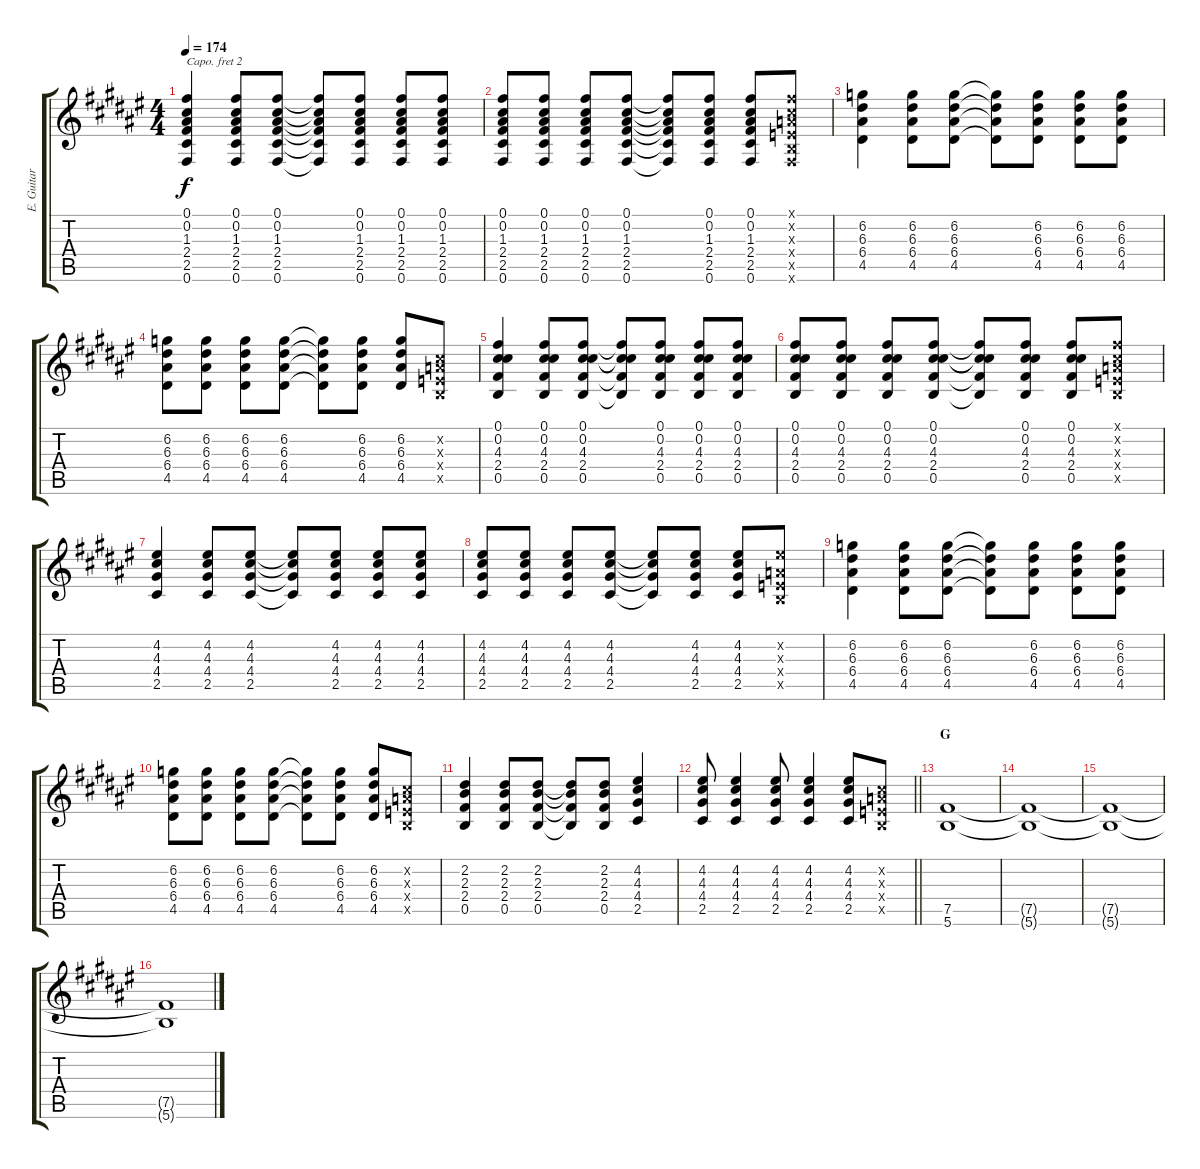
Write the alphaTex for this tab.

\track ("E. Guitar II" "E. Guitar ") {instrument overdrivenguitar}
\staff {score tabs}
\capo 2
\tuning (E4 B3 G3 D3 A2 E2) {hide}
\ts (4 4)
\tempo 174
\clef g2
\ks f#
(0.1 0.2 1.3 2.4 2.5 0.6).4{dy f} (0.1 0.2 1.3 2.4 2.5 0.6).8 (0.1 0.2 1.3 2.4 2.5 0.6).8 (0.1{t} 0.2{t} 1.3{t} 2.4{t} 2.5{t} 0.6{t}).8 (0.1 0.2 1.3 2.4 2.5 0.6).8 (0.1 0.2 1.3 2.4 2.5 0.6).8 (0.1 0.2 1.3 2.4 2.5 0.6).8 |
(0.1 0.2 1.3 2.4 2.5 0.6).8 (0.1 0.2 1.3 2.4 2.5 0.6).8 (0.1 0.2 1.3 2.4 2.5 0.6).8 (0.1 0.2 1.3 2.4 2.5 0.6).8 (0.1{t} 0.2{t} 1.3{t} 2.4{t} 2.5{t} 0.6{t}).8 (0.1 0.2 1.3 2.4 2.5 0.6).8 (0.1 0.2 1.3 2.4 2.5 0.6).8 (0.1{x} 0.2{x} 0.3{x} 0.4{x} 0.5{x} 0.6{x}).8 |
(6.2 6.3 6.4 4.5).4 (6.2 6.3 6.4 4.5).8 (6.2 6.3 6.4 4.5).8 (6.2{t} 6.3{t} 6.4{t} 4.5{t}).8 (6.2 6.3 6.4 4.5).8 (6.2 6.3 6.4 4.5).8 (6.2 6.3 6.4 4.5).8 |
(6.2 6.3 6.4 4.5).8 (6.2 6.3 6.4 4.5).8 (6.2 6.3 6.4 4.5).8 (6.2 6.3 6.4 4.5).8 (6.2{t} 6.3{t} 6.4{t} 4.5{t}).8 (6.2 6.3 6.4 4.5).8 (6.2 6.3 6.4 4.5).8 (0.2{x} 0.3{x} 0.4{x} 0.5{x}).8 |
(0.1 0.2 4.3 2.4 0.5).4 (0.1 0.2 4.3 2.4 0.5).8 (0.1 0.2 4.3 2.4 0.5).8 (0.1{t} 0.2{t} 4.3{t} 2.4{t} 0.5{t}).8 (0.1 0.2 4.3 2.4 0.5).8 (0.1 0.2 4.3 2.4 0.5).8 (0.1 0.2 4.3 2.4 0.5).8 |
(0.1 0.2 4.3 2.4 0.5).8 (0.1 0.2 4.3 2.4 0.5).8 (0.1 0.2 4.3 2.4 0.5).8 (0.1 0.2 4.3 2.4 0.5).8 (0.1{t} 0.2{t} 4.3{t} 2.4{t} 0.5{t}).8 (0.1 0.2 4.3 2.4 0.5).8 (0.1 0.2 4.3 2.4 0.5).8 (0.1{x} 0.2{x} 0.3{x} 0.4{x} 0.5{x}).8 |
(4.2 4.3 4.4 2.5).4 (4.2 4.3 4.4 2.5).8 (4.2 4.3 4.4 2.5).8 (4.2{t} 4.3{t} 4.4{t} 2.5{t}).8 (4.2 4.3 4.4 2.5).8 (4.2 4.3 4.4 2.5).8 (4.2 4.3 4.4 2.5).8 |
(4.2 4.3 4.4 2.5).8 (4.2 4.3 4.4 2.5).8 (4.2 4.3 4.4 2.5).8 (4.2 4.3 4.4 2.5).8 (4.2{t} 4.3{t} 4.4{t} 2.5{t}).8 (4.2 4.3 4.4 2.5).8 (4.2 4.3 4.4 2.5).8 (4.2{x} 0.3{x} 0.4{x} 0.5{x}).8 |
(6.2 6.3 6.4 4.5).4 (6.2 6.3 6.4 4.5).8 (6.2 6.3 6.4 4.5).8 (6.2{t} 6.3{t} 6.4{t} 4.5{t}).8 (6.2 6.3 6.4 4.5).8 (6.2 6.3 6.4 4.5).8 (6.2 6.3 6.4 4.5).8 |
(6.2 6.3 6.4 4.5).8 (6.2 6.3 6.4 4.5).8 (6.2 6.3 6.4 4.5).8 (6.2 6.3 6.4 4.5).8 (6.2{t} 6.3{t} 6.4{t} 4.5{t}).8 (6.2 6.3 6.4 4.5).8 (6.2 6.3 6.4 4.5).8 (0.2{x} 0.3{x} 0.4{x} 0.5{x}).8 |
(2.2 2.3 2.4 0.5).4 (2.2 2.3 2.4 0.5).8 (2.2 2.3 2.4 0.5).8 (2.2{t} 2.3{t} 2.4{t} 0.5{t}).8 (2.2 2.3 2.4 0.5).8 (4.2 4.3 4.4 2.5).4 |
\barLineRight lightlight
(4.2 4.3 4.4 2.5).8 (4.2 4.3 4.4 2.5).4 (4.2 4.3 4.4 2.5).8 (4.2 4.3 4.4 2.5).4 (4.2 4.3 4.4 2.5).8 (0.2{x} 0.3{x} 0.4{x} 0.5{x}).8 |
\section ("" "G")
(7.5 5.6).1 |
(7.5{t} 5.6{t}).1 |
(7.5{t} 5.6{t}).1 |
(7.5{t} 5.6{t}).1
